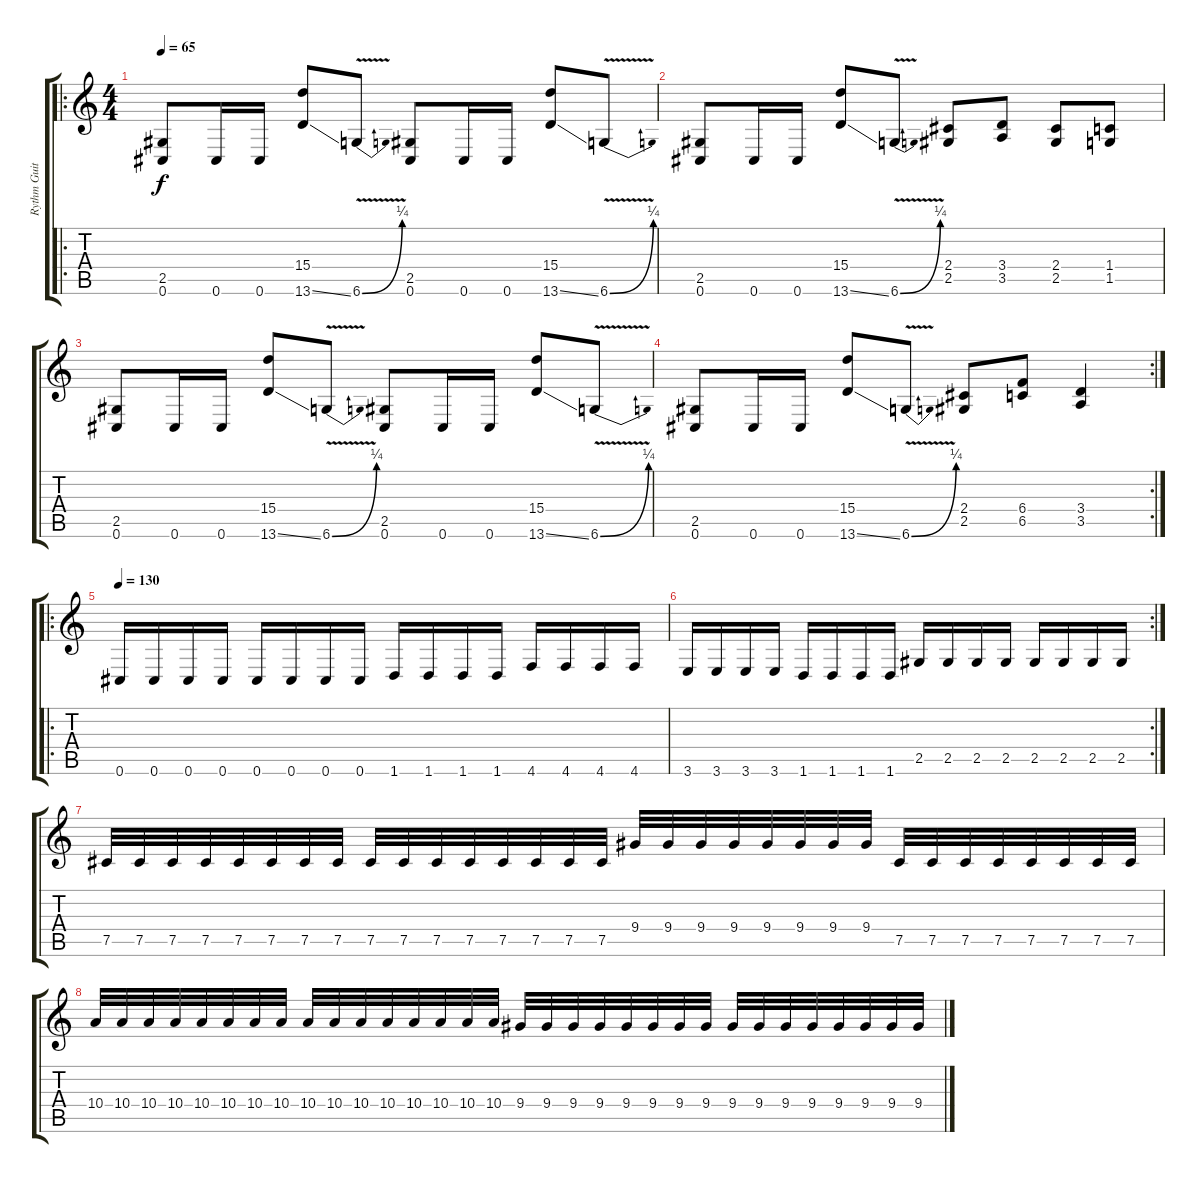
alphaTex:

\track ("Rythm Guitar" "Rythm Guit") {instrument distortionguitar}
\staff {score tabs}
\tuning (Db4 Ab3 E3 B2 Gb2 Db2) {hide}
\ro
\ts (4 4)
\tempo 65
\clef g2
\ks c
(2.5 0.6).8{dy f} 0.6.16 0.6.16 (15.4 13.6{ss}).8 6.6{be (bend 0 0 60 1) v}.8 (2.5 0.6).8 0.6.16 0.6.16 (15.4 13.6{ss}).8 6.6{be (bend 0 0 60 1) v}.8 |
(2.5 0.6).8 0.6.16 0.6.16 (15.4 13.6{ss}).8 6.6{be (bend 0 0 60 1) v}.8 (2.4 2.5).8 (3.4 3.5).8 (2.4 2.5).8 (1.4 1.5).8 |
(2.5 0.6).8 0.6.16 0.6.16 (15.4 13.6{ss}).8 6.6{be (bend 0 0 60 1) v}.8 (2.5 0.6).8 0.6.16 0.6.16 (15.4 13.6{ss}).8 6.6{be (bend 0 0 60 1) v}.8 |
\rc 2
(2.5 0.6).8 0.6.16 0.6.16 (15.4 13.6{ss}).8 6.6{be (bend 0 0 60 1) v}.8 (2.4 2.5).8 (6.4 6.5).8 (3.4 3.5).4 |
\ro
\tempo 130
0.6.16 0.6.16 0.6.16 0.6.16 0.6.16 0.6.16 0.6.16 0.6.16 1.6.16 1.6.16 1.6.16 1.6.16 4.6.16 4.6.16 4.6.16 4.6.16 |
\rc 2
3.6.16 3.6.16 3.6.16 3.6.16 1.6.16 1.6.16 1.6.16 1.6.16 2.5.16 2.5.16 2.5.16 2.5.16 2.5.16 2.5.16 2.5.16 2.5.16 |
7.5.32 7.5.32 7.5.32 7.5.32 7.5.32 7.5.32 7.5.32 7.5.32 7.5.32 7.5.32 7.5.32 7.5.32 7.5.32 7.5.32 7.5.32 7.5.32 9.4.32 9.4.32 9.4.32 9.4.32 9.4.32 9.4.32 9.4.32 9.4.32 7.5.32 7.5.32 7.5.32 7.5.32 7.5.32 7.5.32 7.5.32 7.5.32 |
10.4.32 10.4.32 10.4.32 10.4.32 10.4.32 10.4.32 10.4.32 10.4.32 10.4.32 10.4.32 10.4.32 10.4.32 10.4.32 10.4.32 10.4.32 10.4.32 9.4.32 9.4.32 9.4.32 9.4.32 9.4.32 9.4.32 9.4.32 9.4.32 9.4.32 9.4.32 9.4.32 9.4.32 9.4.32 9.4.32 9.4.32 9.4.32
